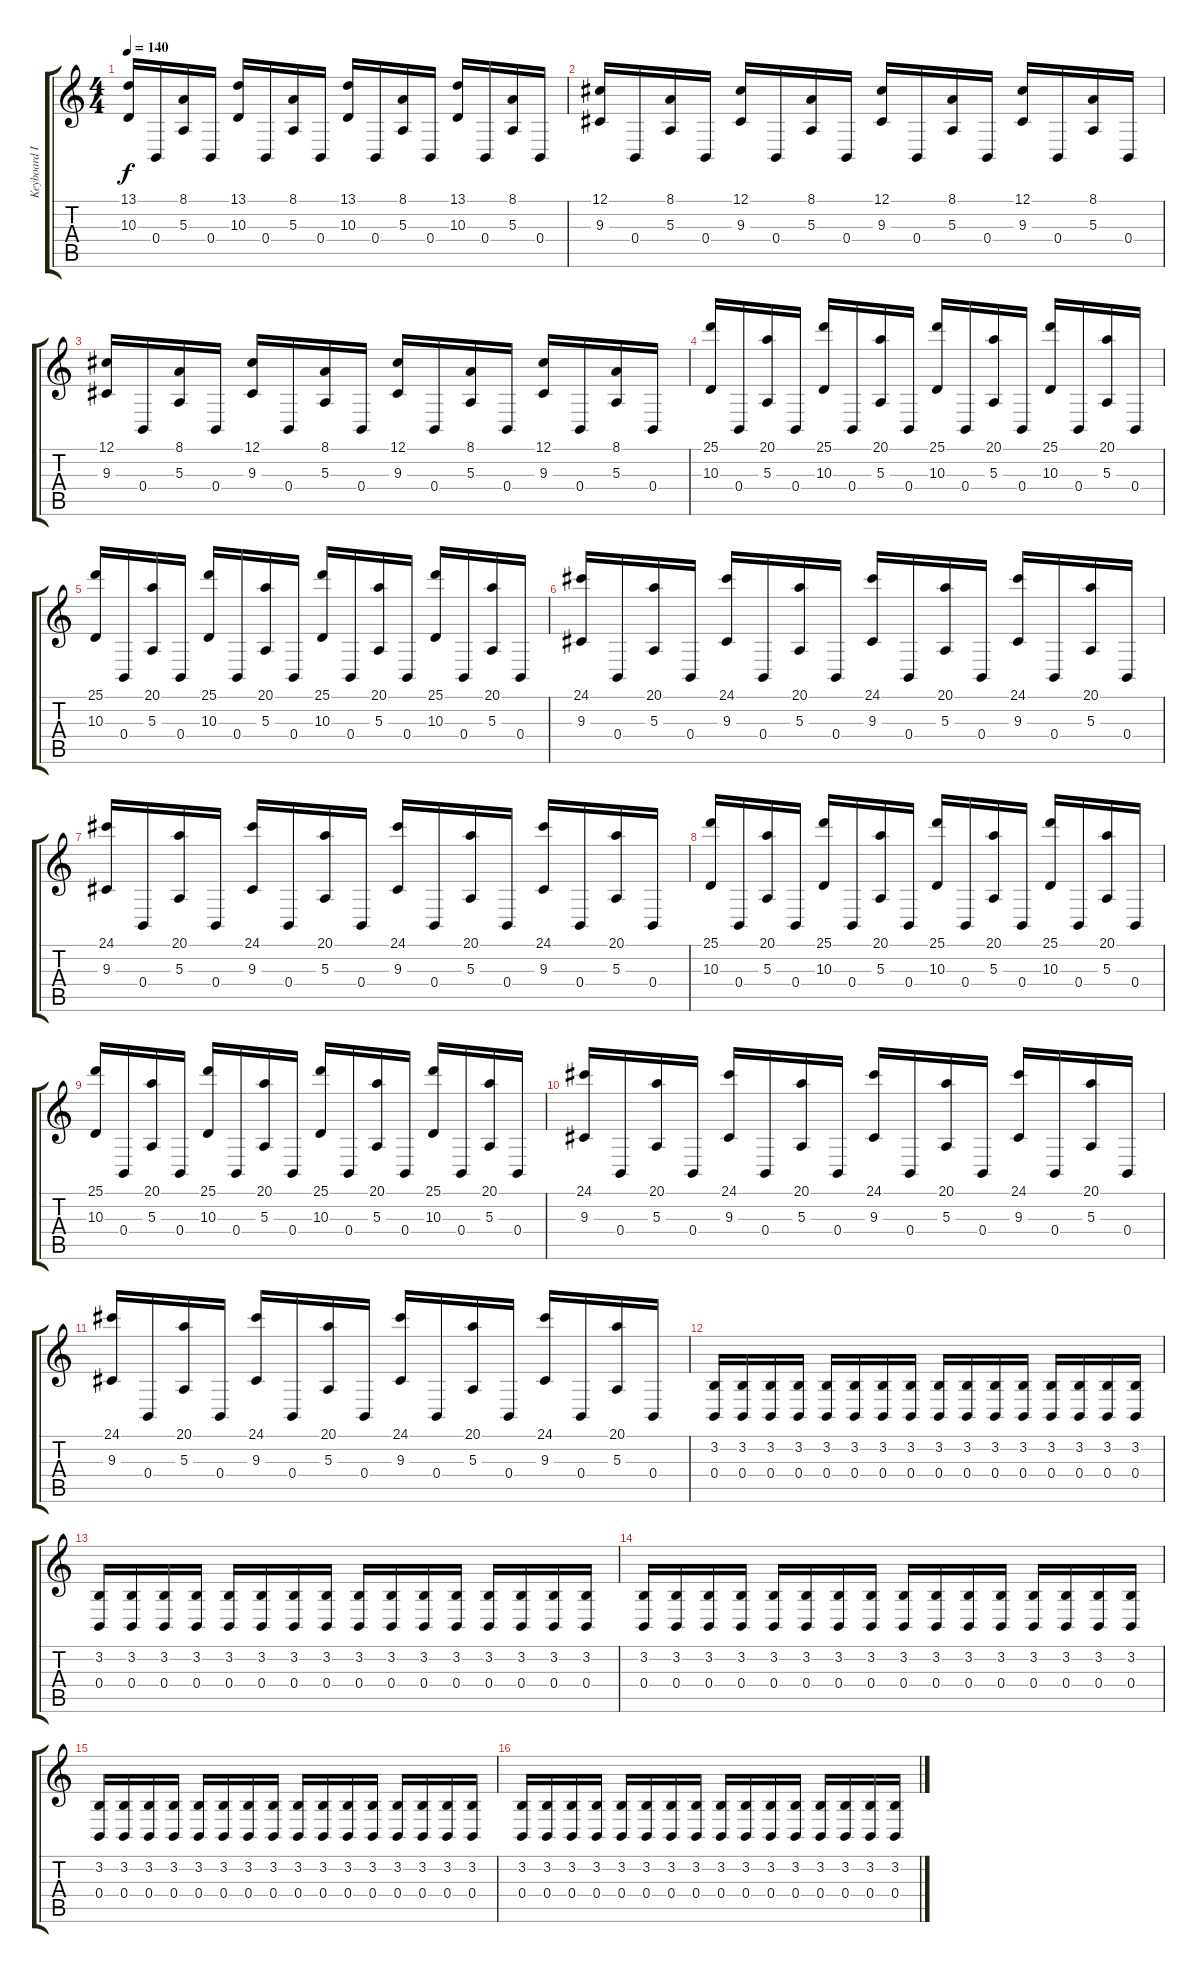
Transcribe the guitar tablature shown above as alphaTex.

\track ("Keyboard I" "Keyboard I") {instrument pad3polysynth}
\staff {score tabs}
\tuning (Db4 Ab3 E3 B2 Gb2 B1) {hide}
\ts (4 4)
\tempo 140
\clef g2
\ks c
(13.1 10.3).16{dy f} 0.4.16 (8.1 5.3).16 0.4.16 (13.1 10.3).16 0.4.16 (8.1 5.3).16 0.4.16 (13.1 10.3).16 0.4.16 (8.1 5.3).16 0.4.16 (13.1 10.3).16 0.4.16 (8.1 5.3).16 0.4.16 |
(12.1 9.3).16 0.4.16 (8.1 5.3).16 0.4.16 (12.1 9.3).16 0.4.16 (8.1 5.3).16 0.4.16 (12.1 9.3).16 0.4.16 (8.1 5.3).16 0.4.16 (12.1 9.3).16 0.4.16 (8.1 5.3).16 0.4.16 |
(12.1 9.3).16 0.4.16 (8.1 5.3).16 0.4.16 (12.1 9.3).16 0.4.16 (8.1 5.3).16 0.4.16 (12.1 9.3).16 0.4.16 (8.1 5.3).16 0.4.16 (12.1 9.3).16 0.4.16 (8.1 5.3).16 0.4.16 |
(25.1 10.3).16 0.4.16 (20.1 5.3).16 0.4.16 (25.1 10.3).16 0.4.16 (20.1 5.3).16 0.4.16 (25.1 10.3).16 0.4.16 (20.1 5.3).16 0.4.16 (25.1 10.3).16 0.4.16 (20.1 5.3).16 0.4.16 |
(25.1 10.3).16 0.4.16 (20.1 5.3).16 0.4.16 (25.1 10.3).16 0.4.16 (20.1 5.3).16 0.4.16 (25.1 10.3).16 0.4.16 (20.1 5.3).16 0.4.16 (25.1 10.3).16 0.4.16 (20.1 5.3).16 0.4.16 |
(24.1 9.3).16 0.4.16 (20.1 5.3).16 0.4.16 (24.1 9.3).16 0.4.16 (20.1 5.3).16 0.4.16 (24.1 9.3).16 0.4.16 (20.1 5.3).16 0.4.16 (24.1 9.3).16 0.4.16 (20.1 5.3).16 0.4.16 |
(24.1 9.3).16 0.4.16 (20.1 5.3).16 0.4.16 (24.1 9.3).16 0.4.16 (20.1 5.3).16 0.4.16 (24.1 9.3).16 0.4.16 (20.1 5.3).16 0.4.16 (24.1 9.3).16 0.4.16 (20.1 5.3).16 0.4.16 |
(25.1 10.3).16 0.4.16 (20.1 5.3).16 0.4.16 (25.1 10.3).16 0.4.16 (20.1 5.3).16 0.4.16 (25.1 10.3).16 0.4.16 (20.1 5.3).16 0.4.16 (25.1 10.3).16 0.4.16 (20.1 5.3).16 0.4.16 |
(25.1 10.3).16 0.4.16 (20.1 5.3).16 0.4.16 (25.1 10.3).16 0.4.16 (20.1 5.3).16 0.4.16 (25.1 10.3).16 0.4.16 (20.1 5.3).16 0.4.16 (25.1 10.3).16 0.4.16 (20.1 5.3).16 0.4.16 |
(24.1 9.3).16 0.4.16 (20.1 5.3).16 0.4.16 (24.1 9.3).16 0.4.16 (20.1 5.3).16 0.4.16 (24.1 9.3).16 0.4.16 (20.1 5.3).16 0.4.16 (24.1 9.3).16 0.4.16 (20.1 5.3).16 0.4.16 |
(24.1 9.3).16 0.4.16 (20.1 5.3).16 0.4.16 (24.1 9.3).16 0.4.16 (20.1 5.3).16 0.4.16 (24.1 9.3).16 0.4.16 (20.1 5.3).16 0.4.16 (24.1 9.3).16 0.4.16 (20.1 5.3).16 0.4.16 |
(3.2 0.4).16 (3.2 0.4).16 (3.2 0.4).16 (3.2 0.4).16 (3.2 0.4).16 (3.2 0.4).16 (3.2 0.4).16 (3.2 0.4).16 (3.2 0.4).16 (3.2 0.4).16 (3.2 0.4).16 (3.2 0.4).16 (3.2 0.4).16 (3.2 0.4).16 (3.2 0.4).16 (3.2 0.4).16 |
(3.2 0.4).16 (3.2 0.4).16 (3.2 0.4).16 (3.2 0.4).16 (3.2 0.4).16 (3.2 0.4).16 (3.2 0.4).16 (3.2 0.4).16 (3.2 0.4).16 (3.2 0.4).16 (3.2 0.4).16 (3.2 0.4).16 (3.2 0.4).16 (3.2 0.4).16 (3.2 0.4).16 (3.2 0.4).16 |
(3.2 0.4).16 (3.2 0.4).16 (3.2 0.4).16 (3.2 0.4).16 (3.2 0.4).16 (3.2 0.4).16 (3.2 0.4).16 (3.2 0.4).16 (3.2 0.4).16 (3.2 0.4).16 (3.2 0.4).16 (3.2 0.4).16 (3.2 0.4).16 (3.2 0.4).16 (3.2 0.4).16 (3.2 0.4).16 |
(3.2 0.4).16 (3.2 0.4).16 (3.2 0.4).16 (3.2 0.4).16 (3.2 0.4).16 (3.2 0.4).16 (3.2 0.4).16 (3.2 0.4).16 (3.2 0.4).16 (3.2 0.4).16 (3.2 0.4).16 (3.2 0.4).16 (3.2 0.4).16 (3.2 0.4).16 (3.2 0.4).16 (3.2 0.4).16 |
(3.2 0.4).16 (3.2 0.4).16 (3.2 0.4).16 (3.2 0.4).16 (3.2 0.4).16 (3.2 0.4).16 (3.2 0.4).16 (3.2 0.4).16 (3.2 0.4).16 (3.2 0.4).16 (3.2 0.4).16 (3.2 0.4).16 (3.2 0.4).16 (3.2 0.4).16 (3.2 0.4).16 (3.2 0.4).16
